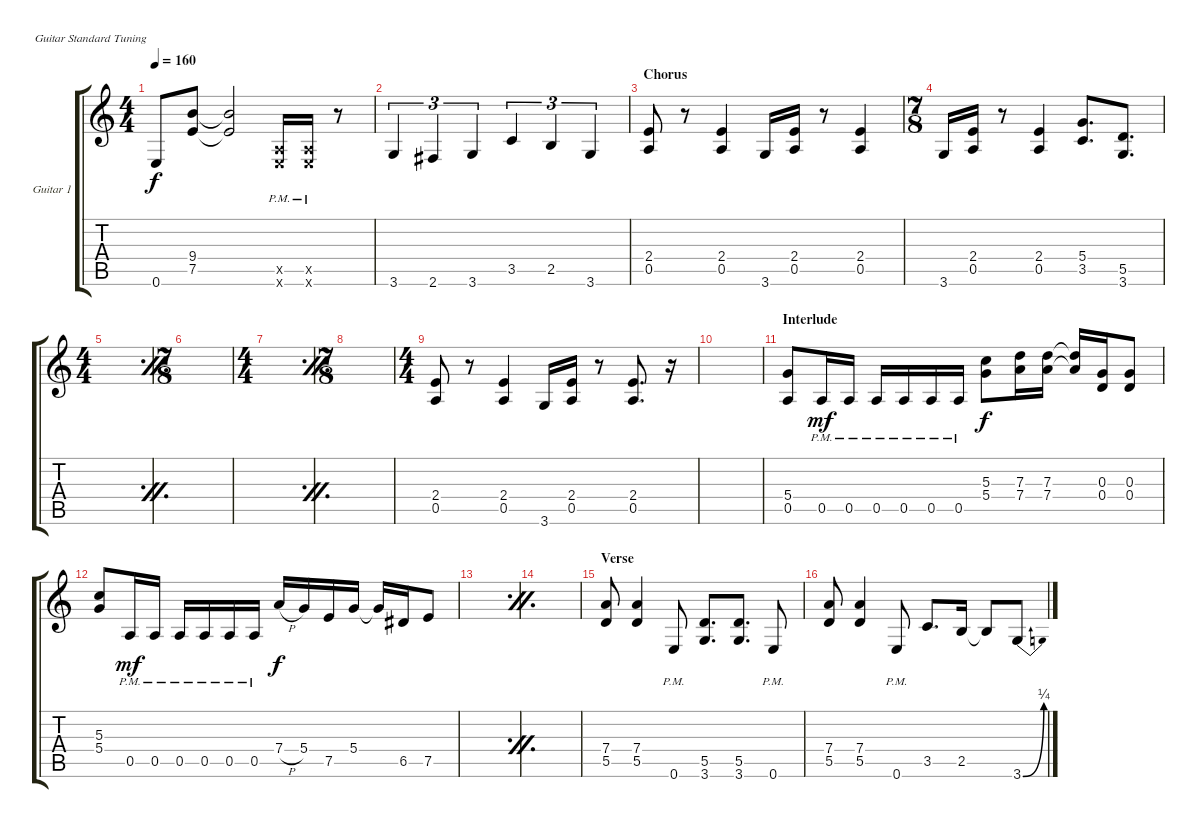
\bracketExtendMode groupsimilarinstruments
\firstSystemTrackNameOrientation horizontal
\otherSystemsTrackNameOrientation horizontal
\track ("Guitar 1" "Guitar 1") {instrument overdrivenguitar}
\staff {score tabs}
\tuning (E4 B3 G3 D3 A2 E2)
\ts (4 4)
\tempo 160
\clef g2
\ks c
0.6.8{dy f} (9.4 7.5).8 (9.4{t} 7.5{t}).2 (0.6{pm x} 0.5{pm x}).16 (0.6{pm x} 0.5{pm x}).16 r.8 |
3.6.4{tu (3 2)} 2.6.4{tu (3 2)} 3.6.4{tu (3 2)} 3.5.4{tu (3 2)} 2.5.4{tu (3 2)} 3.6.4{tu (3 2)} |
\section ("" "Chorus")
(2.4 0.5).8 r.8 (2.4 0.5).4 3.6.16 (2.4 0.5).16 r.8 (2.4 0.5).4 |
\ts (7 8)
3.6.16 (2.4 0.5).16 r.8 (2.4 0.5).4 (5.4 3.5).8{d} (5.5 3.6).8{d} |
\ts (4 4)
\simile firstofdouble
|
\ts (7 8)
\simile secondofdouble
|
\ts (4 4)
\simile firstofdouble
|
\ts (7 8)
\simile secondofdouble
|
\ts (4 4)
\simile none
(2.4 0.5).8 r.8 (2.4 0.5).4 3.6.16 (2.4 0.5).16 r.8 (2.4 0.5).8{d} r.16 |
|
\section ("" "Interlude")
(5.4 0.5).8 0.5{pm}.16{dy mf} 0.5{pm}.16 0.5{pm}.16 0.5{pm}.16 0.5{pm}.16 0.5{pm}.16 (5.3 5.4).8{dy f} (7.3 7.4).16 (7.3 7.4).16 (7.3{t} 7.4{t}).16 (0.3 0.4).16 (0.3 0.4).8 |
(5.3 5.4).8 0.5{pm}.16{dy mf} 0.5{pm}.16 0.5{pm}.16 0.5{pm}.16 0.5{pm}.16 0.5{pm}.16 7.4{h}.16{dy f} 5.4.16 7.5.16 5.4.16 5.4{t}.16 6.5.16 7.5.8 |
\simile firstofdouble
|
\simile secondofdouble
|
\section ("" "Verse")
\simile none
(7.4 5.5).8 (7.4 5.5).4 0.6{pm}.8 (5.5 3.6).8{d} (5.5 3.6).8{d} 0.6{pm}.8 |
(7.4 5.5).8 (7.4 5.5).4 0.6{pm}.8 3.5.8{d} 2.5.16 2.5{t}.8 3.6{be (bend 0 0 53.4 1)}.8
